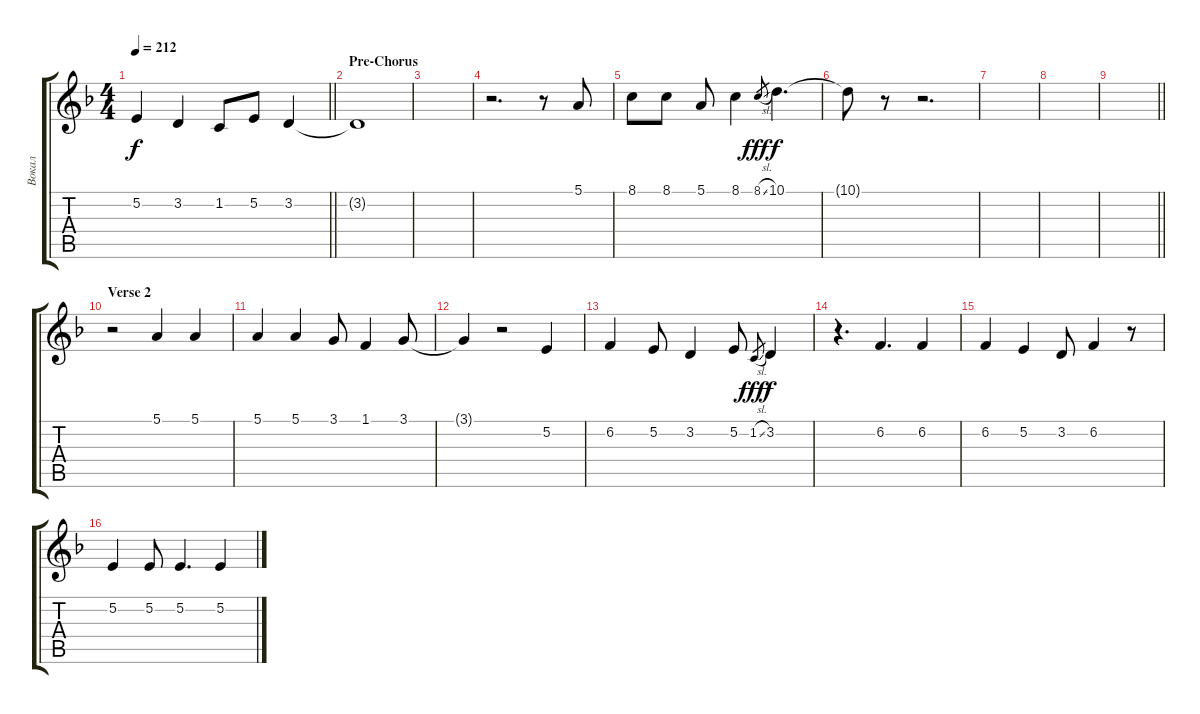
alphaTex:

\track ("Вокал" "Вокал") {instrument trumpet}
\staff {score tabs}
\tuning (E4 B3 G3 D3 A2 E2) {hide}
\ts (4 4)
\tempo 212
\clef g2
\barLineRight lightlight
\ks dminor
5.2.4{dy f} 3.2.4 1.2.8 5.2.8 3.2.4 |
\section ("" "Pre-Chorus")
3.2{t}.1 |
|
r.2{d} r.8 5.1.8 |
8.1.8 8.1.8 5.1.8 8.1.4 8.1{sl}.8{gr dy fff} 10.1.4{d dy f} |
10.1{t}.8 r.8 r.2{d} |
|
|
\barLineRight lightlight
|
\section ("" "Verse 2")
r.2 5.1.4 5.1.4 |
5.1.4 5.1.4 3.1.8 1.1.4 3.1.8 |
3.1{t}.4 r.2 5.2.4 |
6.2.4 5.2.8 3.2.4 5.2.8 1.2{sl}.8{gr dy fff} 3.2.4{dy f} |
r.4{d} 6.2.4{d} 6.2.4 |
6.2.4 5.2.4 3.2.8 6.2.4 r.8 |
5.2.4 5.2.8 5.2.4{d} 5.2.4
